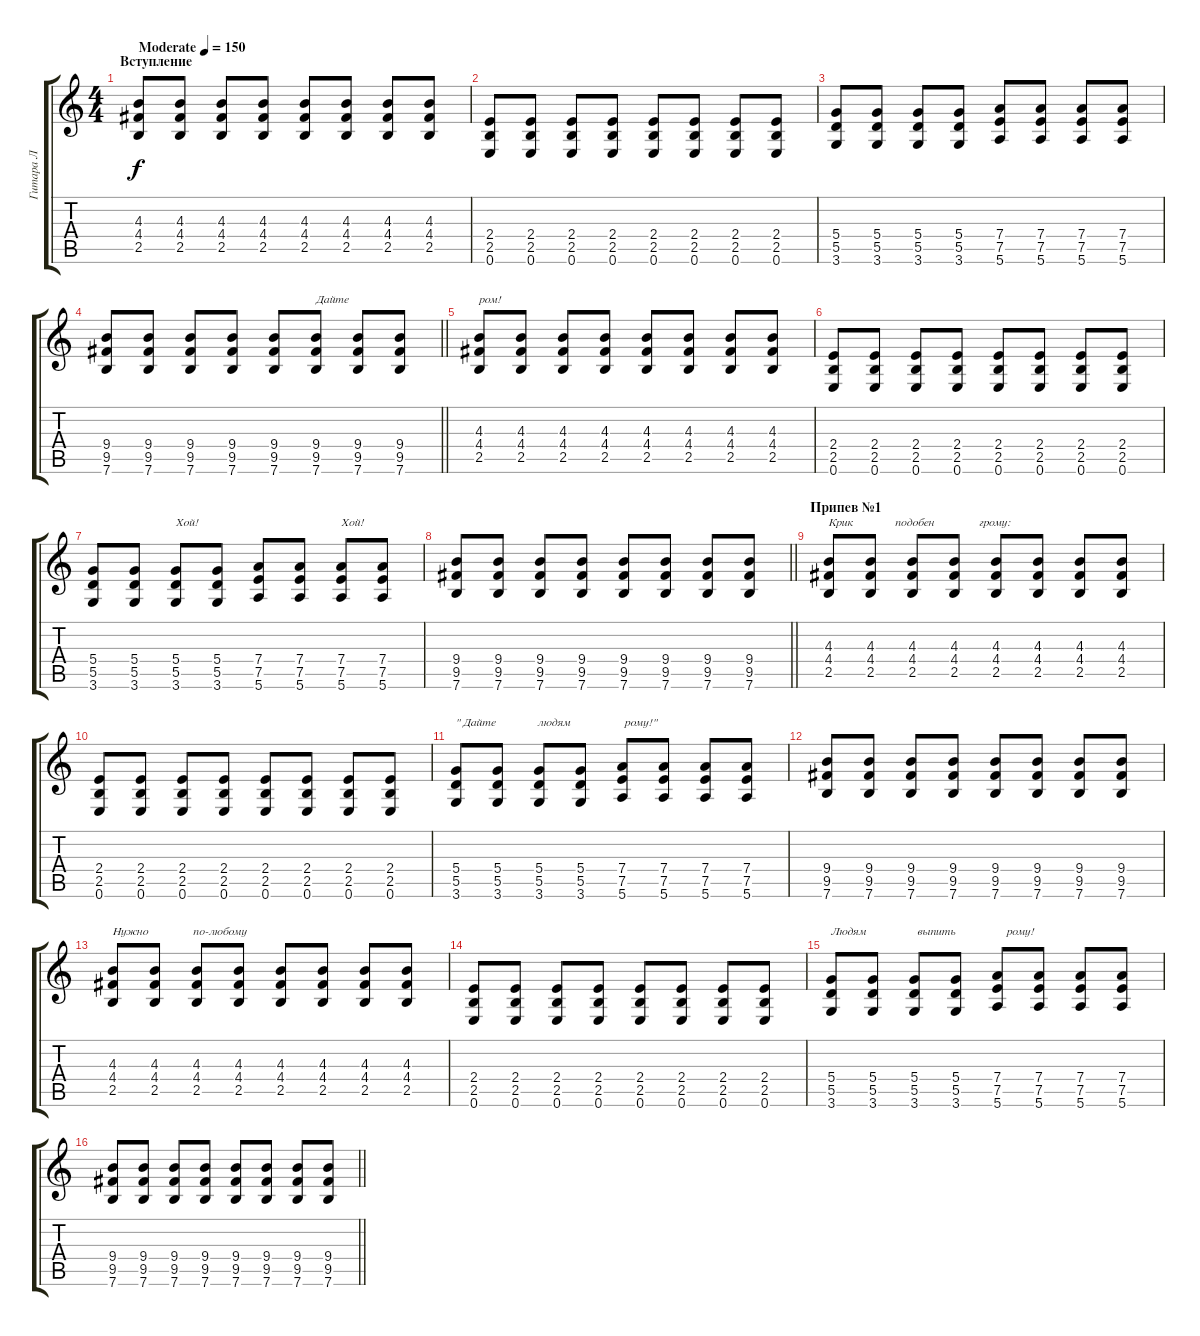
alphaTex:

\track ("Гитара Л" "Гитара Л") {instrument distortionguitar}
\staff {score tabs}
\tuning (E4 B3 G3 D3 A2 E2) {hide}
\ts (4 4)
\section ("" "Вступление")
\tempo (150 "Moderate")
\clef g2
\ks c
(4.3 4.4 2.5).8{dy f instrument distortionguitar} (4.3 4.4 2.5).8 (4.3 4.4 2.5).8 (4.3 4.4 2.5).8 (4.3 4.4 2.5).8 (4.3 4.4 2.5).8 (4.3 4.4 2.5).8 (4.3 4.4 2.5).8 |
(2.4 2.5 0.6).8 (2.4 2.5 0.6).8 (2.4 2.5 0.6).8 (2.4 2.5 0.6).8 (2.4 2.5 0.6).8 (2.4 2.5 0.6).8 (2.4 2.5 0.6).8 (2.4 2.5 0.6).8 |
(5.4 5.5 3.6).8 (5.4 5.5 3.6).8 (5.4 5.5 3.6).8 (5.4 5.5 3.6).8 (7.4 7.5 5.6).8 (7.4 7.5 5.6).8 (7.4 7.5 5.6).8 (7.4 7.5 5.6).8 |
\barLineRight lightlight
(9.4 9.5 7.6).8 (9.4 9.5 7.6).8 (9.4 9.5 7.6).8 (9.4 9.5 7.6).8 (9.4 9.5 7.6).8 (9.4 9.5 7.6).8{txt "Дайте"} (9.4 9.5 7.6).8 (9.4 9.5 7.6).8 |
\section ("" "")
(4.3 4.4 2.5).8{txt "ром!"} (4.3 4.4 2.5).8 (4.3 4.4 2.5).8 (4.3 4.4 2.5).8 (4.3 4.4 2.5).8 (4.3 4.4 2.5).8 (4.3 4.4 2.5).8 (4.3 4.4 2.5).8 |
(2.4 2.5 0.6).8 (2.4 2.5 0.6).8 (2.4 2.5 0.6).8 (2.4 2.5 0.6).8 (2.4 2.5 0.6).8 (2.4 2.5 0.6).8 (2.4 2.5 0.6).8 (2.4 2.5 0.6).8 |
(5.4 5.5 3.6).8 (5.4 5.5 3.6).8 (5.4 5.5 3.6).8{txt "Хой!"} (5.4 5.5 3.6).8 (7.4 7.5 5.6).8 (7.4 7.5 5.6).8 (7.4 7.5 5.6).8{txt "Хой!"} (7.4 7.5 5.6).8 |
\barLineRight lightlight
(9.4 9.5 7.6).8 (9.4 9.5 7.6).8 (9.4 9.5 7.6).8 (9.4 9.5 7.6).8 (9.4 9.5 7.6).8 (9.4 9.5 7.6).8 (9.4 9.5 7.6).8 (9.4 9.5 7.6).8 |
\section ("" "Припев №1")
(4.3 4.4 2.5).8{txt "Крик              подобен               грому:"} (4.3 4.4 2.5).8 (4.3 4.4 2.5).8 (4.3 4.4 2.5).8 (4.3 4.4 2.5).8 (4.3 4.4 2.5).8 (4.3 4.4 2.5).8 (4.3 4.4 2.5).8 |
(2.4 2.5 0.6).8 (2.4 2.5 0.6).8 (2.4 2.5 0.6).8 (2.4 2.5 0.6).8 (2.4 2.5 0.6).8 (2.4 2.5 0.6).8 (2.4 2.5 0.6).8 (2.4 2.5 0.6).8 |
(5.4 5.5 3.6).8{txt "\" Дайте              людям                  рому!\""} (5.4 5.5 3.6).8 (5.4 5.5 3.6).8 (5.4 5.5 3.6).8 (7.4 7.5 5.6).8 (7.4 7.5 5.6).8 (7.4 7.5 5.6).8 (7.4 7.5 5.6).8 |
(9.4 9.5 7.6).8 (9.4 9.5 7.6).8 (9.4 9.5 7.6).8 (9.4 9.5 7.6).8 (9.4 9.5 7.6).8 (9.4 9.5 7.6).8 (9.4 9.5 7.6).8 (9.4 9.5 7.6).8 |
(4.3 4.4 2.5).8{txt "Нужно               по-любому"} (4.3 4.4 2.5).8 (4.3 4.4 2.5).8 (4.3 4.4 2.5).8 (4.3 4.4 2.5).8 (4.3 4.4 2.5).8 (4.3 4.4 2.5).8 (4.3 4.4 2.5).8 |
(2.4 2.5 0.6).8 (2.4 2.5 0.6).8 (2.4 2.5 0.6).8 (2.4 2.5 0.6).8 (2.4 2.5 0.6).8 (2.4 2.5 0.6).8 (2.4 2.5 0.6).8 (2.4 2.5 0.6).8 |
(5.4 5.5 3.6).8{txt "Людям                 выпить                 рому!"} (5.4 5.5 3.6).8 (5.4 5.5 3.6).8 (5.4 5.5 3.6).8 (7.4 7.5 5.6).8 (7.4 7.5 5.6).8 (7.4 7.5 5.6).8 (7.4 7.5 5.6).8 |
\barLineRight lightlight
(9.4 9.5 7.6).8 (9.4 9.5 7.6).8 (9.4 9.5 7.6).8 (9.4 9.5 7.6).8 (9.4 9.5 7.6).8 (9.4 9.5 7.6).8 (9.4 9.5 7.6).8 (9.4 9.5 7.6).8
